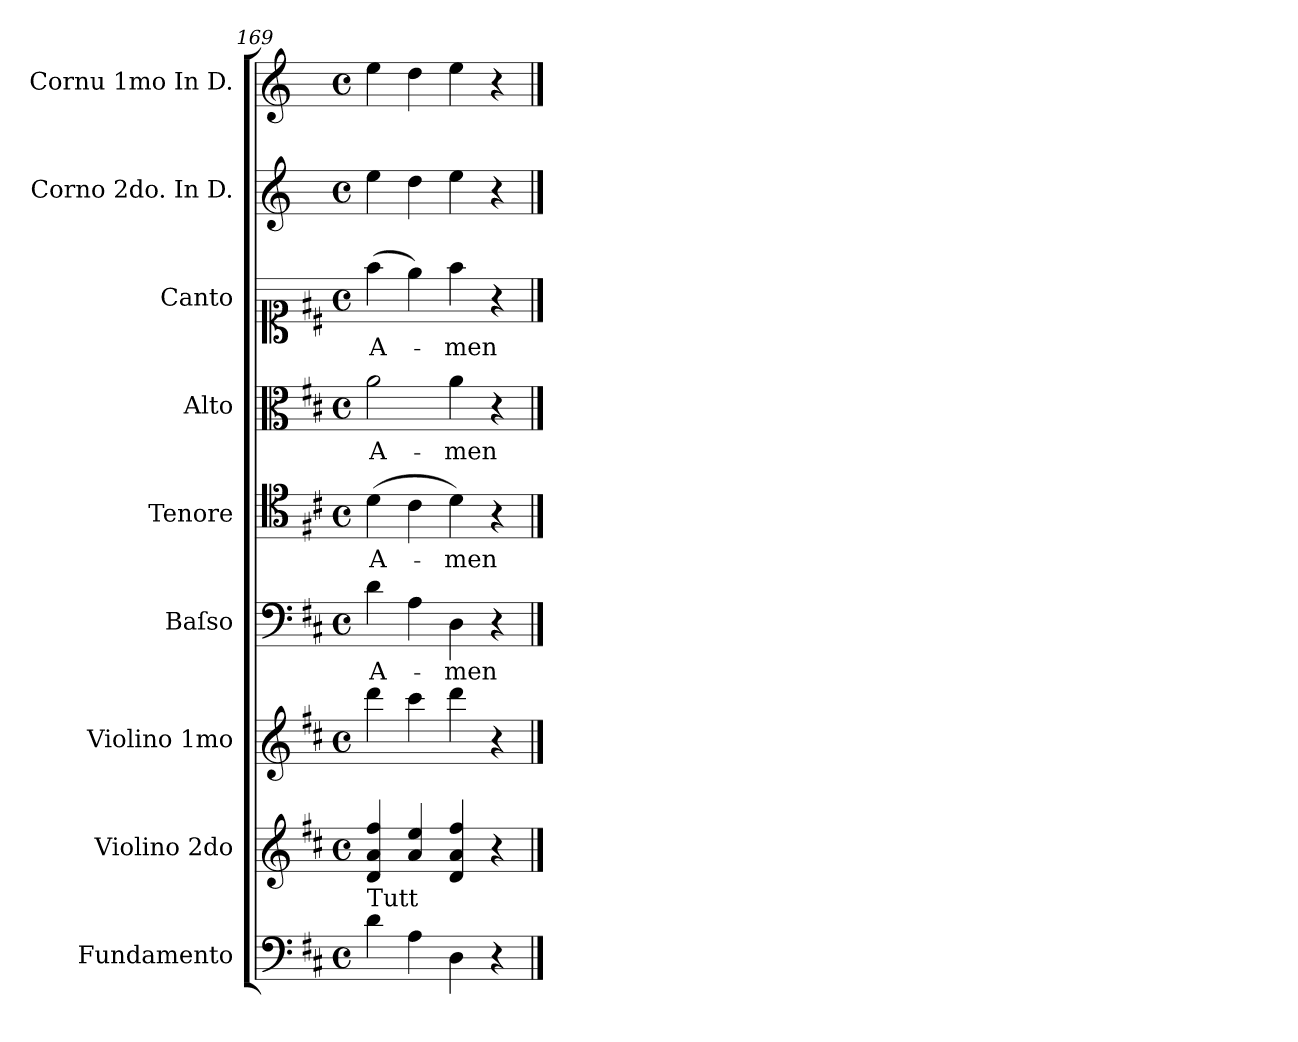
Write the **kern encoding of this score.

**kern	**kern	**dynam	**kern	**dynam	**kern	**text	**kern	**text	**kern	**text	**kern	**text	**kern	**kern
*part9	*part8	*part8	*part7	*part7	*part6	*part6	*part5	*part5	*part4	*part4	*part3	*part3	*part2	*part1
*staff9	*staff8	*staff8	*staff7	*staff7	*staff6	*staff6	*staff5	*staff5	*staff4	*staff4	*staff3	*staff3	*staff2	*staff1
*I"Fundamento	*I"Violino 2do	*	*I"Violino 1mo	*	*I"Baſso	*	*I"Tenore	*	*I"Alto	*	*I"Canto	*	*I"Corno 2do. In D.	*I"Cornu 1mo In D.
*	*I'vn 2	*	*I'vn 1	*	*I'B	*	*I'T	*	*I'A	*	*I'C	*	*	*I'cor I
*clefF4	*clefG2	*	*clefG2	*	*clefF4	*	*clefC4	*	*clefC3	*	*clefC1	*	*clefG2	*clefG2
*	*	*	*	*	*	*	*	*	*	*	*	*	*ITrd6c10	*ITrd6c10
*k[f#c#]	*k[f#c#]	*	*k[f#c#]	*	*k[f#c#]	*	*k[f#c#]	*	*k[f#c#]	*	*k[f#c#]	*	*k[f#c#]	*k[f#c#]
*M4/4	*M4/4	*	*M4/4	*	*M4/4	*	*M4/4	*	*M4/4	*	*M4/4	*	*M4/4	*M4/4
*met(c)	*met(c)	*	*met(c)	*	*met(c)	*	*met(c)	*	*met(c)	*	*met(c)	*	*met(c)	*met(c)
=169	=169	=169	=169	=169	=169	=169	=169	=169	=169	=169	=169	=169	=169	=169
!LO:TX:a:t=Tutt	!	!	!	!	!	!	!	!	!	!	!	!	!	!
!	!	!	!	!LO:DY:b	!	!	!	!	!	!	!	!	!	!
4d\	4d/ 4a/ 4ff#/	.	4ddd\	fortis	4d\	A-	(4d\	A-	2a\	A-	(4ff#\	A-	4f#\	4f#\
!	!	!LO:DY:b	!	!	!	!	!	!	!	!	!	!	!	!
4A\	4a/ 4ee/	for.	4ccc#\	.	4A\	.	4c#\	.	.	.	4ee\)	.	4e\	4e\
4D\	4d/ 4a/ 4ff#/	.	4ddd\	.	4D\	-men	4d\)	-men	4a\	-men	4ff#\	-men	4f#\	4f#\
4r	4r	.	4r	.	4r	.	4r	.	4r	.	4r	.	4r	4r
==	==	==	==	==	==	==	==	==	==	==	==	==	==	==
*-	*-	*-	*-	*-	*-	*-	*-	*-	*-	*-	*-	*-	*-	*-
